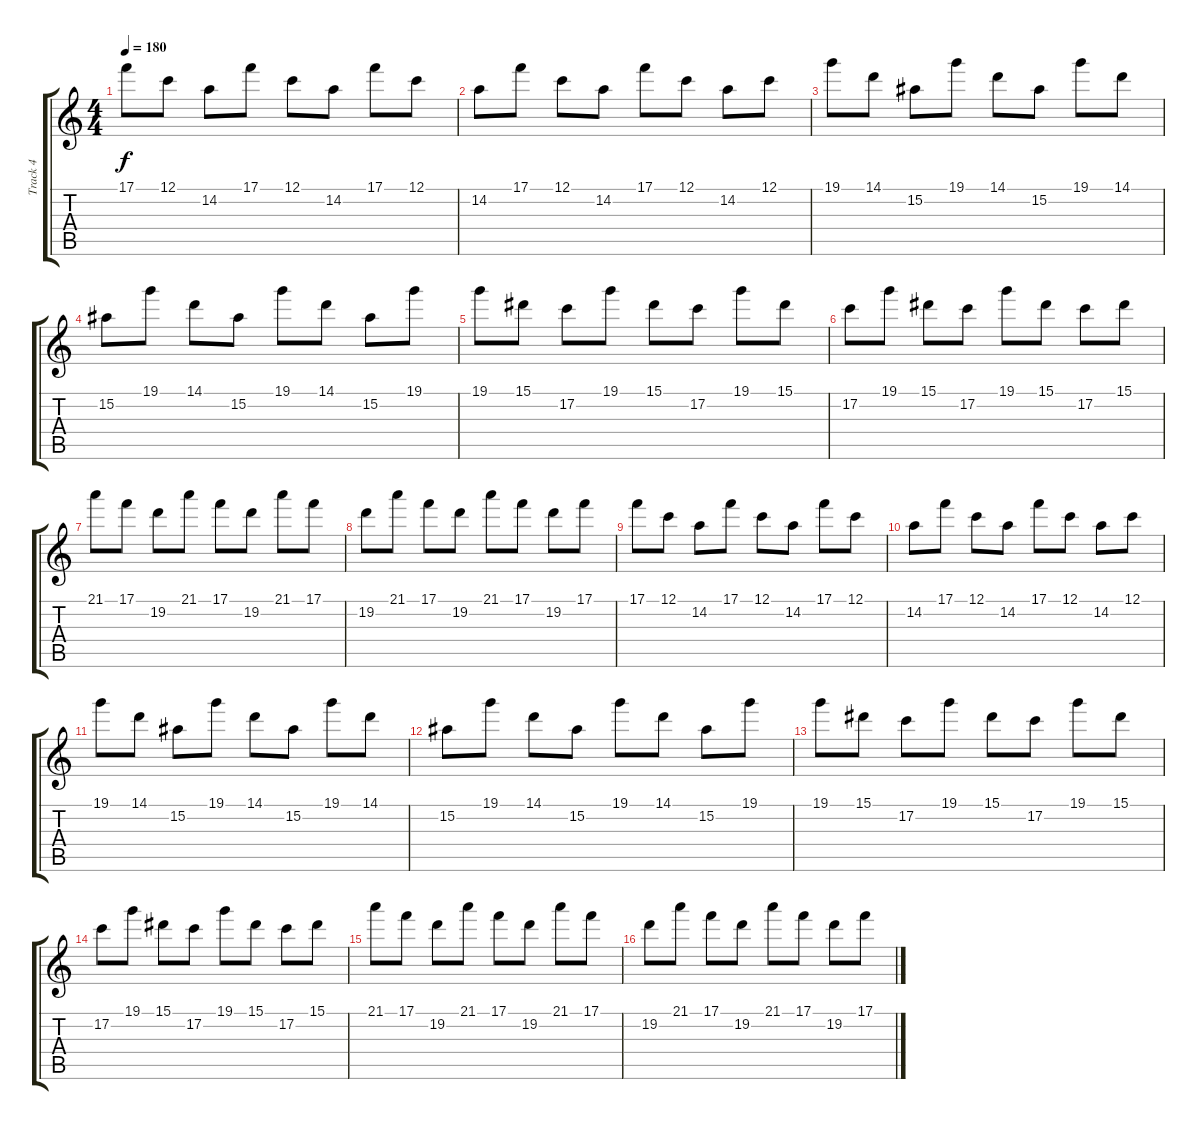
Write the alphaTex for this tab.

\track ("Track 4" "Track 4") {instrument distortionguitar}
\staff {score tabs}
\tuning (C4 G3 Eb3 Bb2 F2 C2) {hide}
\ts (4 4)
\tempo 180
\clef g2
\ks c
17.1.8{dy f} 12.1.8 14.2.8 17.1.8 12.1.8 14.2.8 17.1.8 12.1.8 |
14.2.8 17.1.8 12.1.8 14.2.8 17.1.8 12.1.8 14.2.8 12.1.8 |
19.1.8 14.1.8 15.2.8 19.1.8 14.1.8 15.2.8 19.1.8 14.1.8 |
15.2.8 19.1.8 14.1.8 15.2.8 19.1.8 14.1.8 15.2.8 19.1.8 |
19.1.8 15.1.8 17.2.8 19.1.8 15.1.8 17.2.8 19.1.8 15.1.8 |
17.2.8 19.1.8 15.1.8 17.2.8 19.1.8 15.1.8 17.2.8 15.1.8 |
21.1.8 17.1.8 19.2.8 21.1.8 17.1.8 19.2.8 21.1.8 17.1.8 |
19.2.8 21.1.8 17.1.8 19.2.8 21.1.8 17.1.8 19.2.8 17.1.8 |
17.1.8 12.1.8 14.2.8 17.1.8 12.1.8 14.2.8 17.1.8 12.1.8 |
14.2.8 17.1.8 12.1.8 14.2.8 17.1.8 12.1.8 14.2.8 12.1.8 |
19.1.8 14.1.8 15.2.8 19.1.8 14.1.8 15.2.8 19.1.8 14.1.8 |
15.2.8 19.1.8 14.1.8 15.2.8 19.1.8 14.1.8 15.2.8 19.1.8 |
19.1.8 15.1.8 17.2.8 19.1.8 15.1.8 17.2.8 19.1.8 15.1.8 |
17.2.8 19.1.8 15.1.8 17.2.8 19.1.8 15.1.8 17.2.8 15.1.8 |
21.1.8 17.1.8 19.2.8 21.1.8 17.1.8 19.2.8 21.1.8 17.1.8 |
19.2.8 21.1.8 17.1.8 19.2.8 21.1.8 17.1.8 19.2.8 17.1.8
